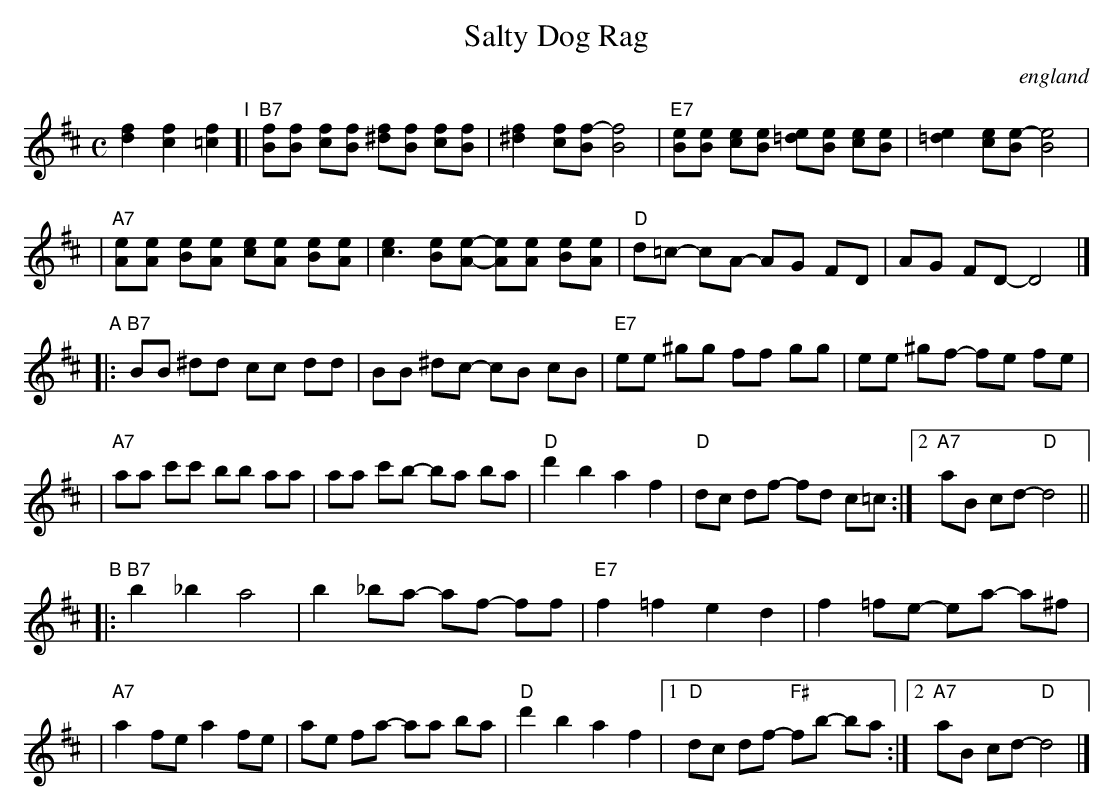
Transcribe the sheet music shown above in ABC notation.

X:1
T: Salty Dog Rag
O:england
M: C
L: 1/8
K: D
[f2d2] [f2c2] [f2=c2] \
"I"\
[| "B7"[fB][fB] [fc][fB] [f^d][fB] [fc][fB] | [f2^d2][fc][f-B] [f4B4] \
|  "E7"[eB][eB] [ec][eB] [e=d][eB] [ec][eB] | [e2=d2][ec][e-B] [e4B4] |
|  "A7"[eA][eA] [eB][eA] [ec][eA] [eB][eA] | [e2c3] [eB][e-A-] [eA][eA] [eB][eA] \
|  "D"d=c- cA- AG FD | AG FD- D4 |]
"A"\
|: "B7"BB ^dd cc dd | BB ^dc- cB cB \
|  "E7"ee ^gg ff gg | ee ^gf- fe fe |
|  "A7"aa c'c' bb aa | aa c'b- ba ba \
|  "D"d'2 b2 a2 f2 | "D"dc df- fd c=c :|2 "A7"aB cd- "D"d4 ||
"B"\
|: "B7"b2 _b2 a4 | b2 _ba- af- ff \
|  "E7"f2 =f2 e2 d2 | f2 =fe- ea- a^f |
|  "A7"a2  fe a2 fe | ae fa- aa ba \
|  "D"d'2 b2 a2 f2 |1 "D"dc df- "F#"fb- ba :|2 "A7"aB cd- "D"d4 |]
